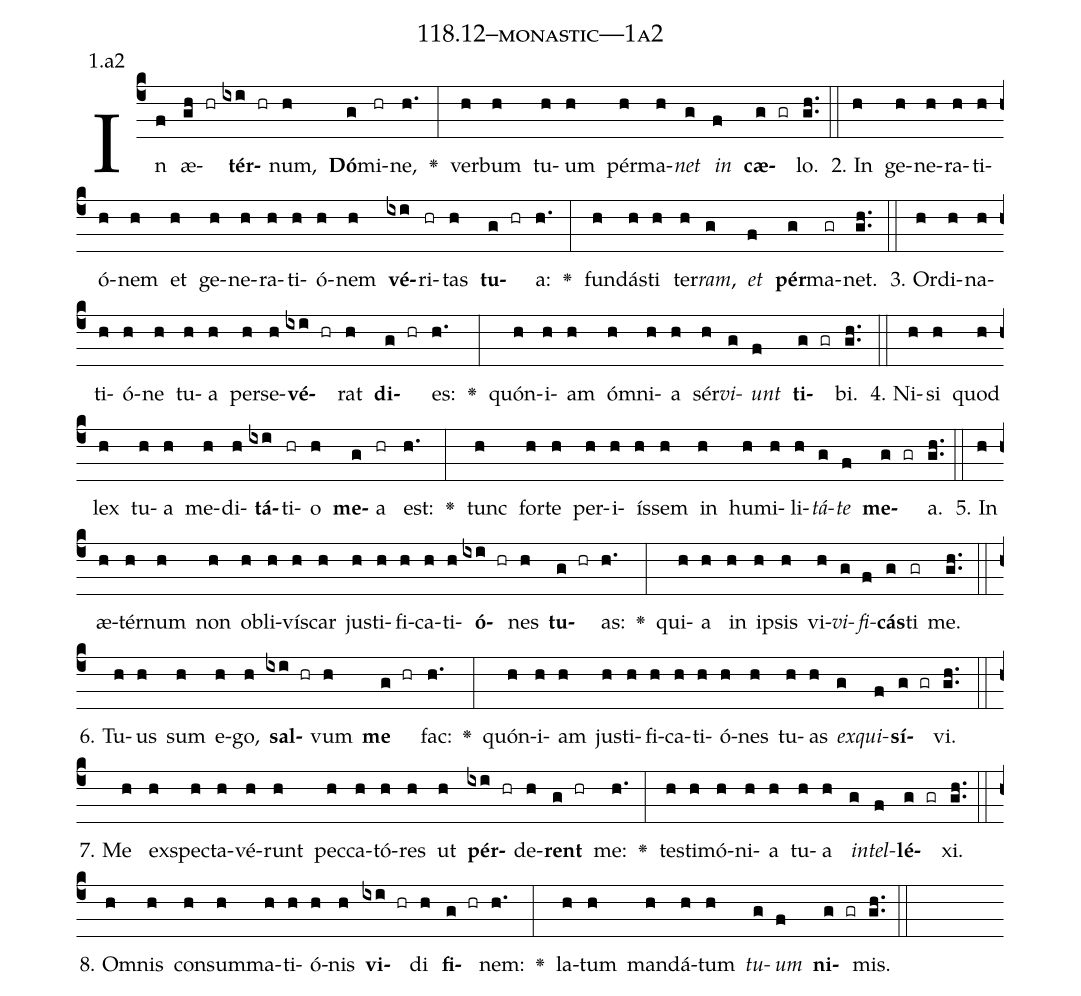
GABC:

name: 118.12--monastic---1a2;
annotation: 1.a2;
%%
(c4)In(f) æ(gh hr)<b>tér</b>(ixi hr)num,(h) <b>Dó</b>(g)mi(hr)ne,(h.) <v>\greheightstar</v>(:) ver(h)bum(h) tu(h)um(h) pér(h)ma(h)<i>net</i>(g) <i>in</i>(f) <b>cæ</b>(g gr)lo.(gh..) (::)
2. In(h) ge(h)ne(h)ra(h)ti(h)ó(h)nem(h) et(h) ge(h)ne(h)ra(h)ti(h)ó(h)nem(h) <b>vé</b>(ixi)ri(hr)tas(h) <b>tu</b>(g hr)a:(h.) <v>\greheightstar</v>(:) fun(h)dás(h)ti(h) ter(h)<i>ram</i>,(g) <i>et</i>(f) <b>pér</b>(g)ma(gr)net.(gh..) (::)
3. Or(h)di(h)na(h)ti(h)ó(h)ne(h) tu(h)a(h) per(h)se(h)<b>vé</b>(ixi hr)rat(h) <b>di</b>(g hr)es:(h.) <v>\greheightstar</v>(:) quón(h)i(h)am(h) óm(h)ni(h)a(h) sér(h)<i>vi</i>(g)<i>unt</i>(f) <b>ti</b>(g gr)bi.(gh..) (::)
4. Ni(h)si(h) quod(h) lex(h) tu(h)a(h) me(h)di(h)<b>tá</b>(ixi)ti(hr)o(h) <b>me</b>(g)a(hr) est:(h.) <v>\greheightstar</v>(:) tunc(h) for(h)te(h) per(h)i(h)ís(h)sem(h) in(h) hu(h)mi(h)li(h)<i>tá</i>(g)<i>te</i>(f) <b>me</b>(g gr)a.(gh..) (::)
5. In(h) æ(h)tér(h)num(h) non(h) ob(h)li(h)vís(h)car(h) jus(h)ti(h)fi(h)ca(h)ti(h)<b>ó</b>(ixi hr)nes(h) <b>tu</b>(g hr)as:(h.) <v>\greheightstar</v>(:) qui(h)a(h) in(h) ip(h)sis(h) vi(h)<i>vi</i>(g)<i>fi</i>(f)<b>cás</b>(g)ti(gr) me.(gh..) (::)
6. Tu(h)us(h) sum(h) e(h)go,(h) <b>sal</b>(ixi hr)vum(h) <b>me</b>(g hr) fac:(h.) <v>\greheightstar</v>(:) quón(h)i(h)am(h) jus(h)ti(h)fi(h)ca(h)ti(h)ó(h)nes(h) tu(h)as(h) <i>ex</i>(g)<i>qui</i>(f)<b>sí</b>(g gr)vi.(gh..) (::)
7. Me(h) ex(h)spec(h)ta(h)vé(h)runt(h) pec(h)ca(h)tó(h)res(h) ut(h) <b>pér</b>(ixi hr)de(h)<b>rent</b>(g hr) me:(h.) <v>\greheightstar</v>(:) tes(h)ti(h)mó(h)ni(h)a(h) tu(h)a(h) <i>in</i>(g)<i>tel</i>(f)<b>lé</b>(g gr)xi.(gh..) (::)
8. Om(h)nis(h) con(h)sum(h)ma(h)ti(h)ó(h)nis(h) <b>vi</b>(ixi hr)di(h) <b>fi</b>(g hr)nem:(h.) <v>\greheightstar</v>(:) la(h)tum(h) man(h)dá(h)tum(h) <i>tu</i>(g)<i>um</i>(f) <b>ni</b>(g gr)mis.(gh..) (::)
